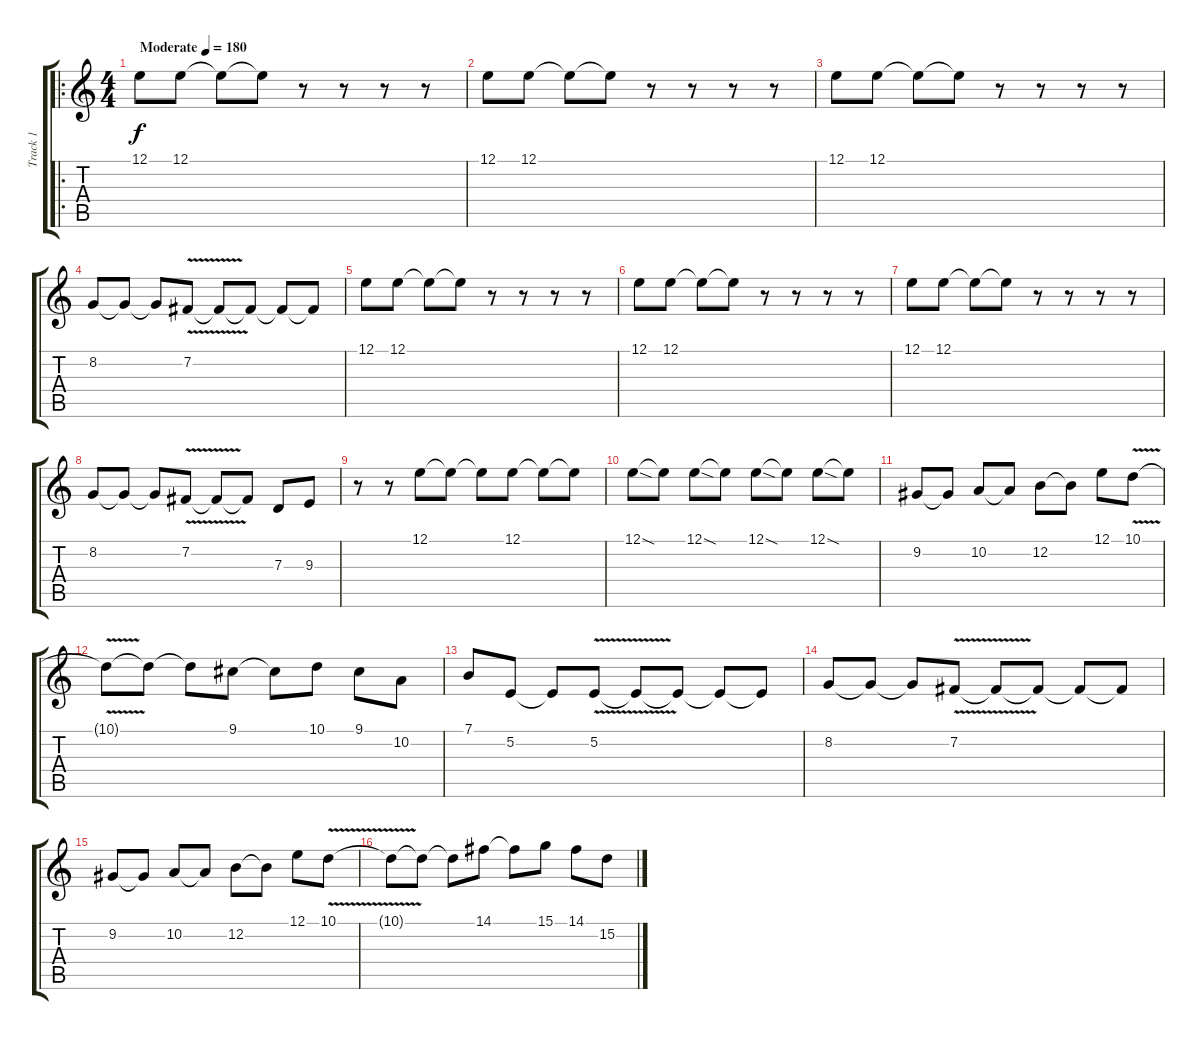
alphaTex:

\track ("Track 1" "Track 1") {instrument lead5charang}
\staff {score tabs}
\tuning (E4 B3 G3 D3 A2 E2) {hide}
\ro
\ts (4 4)
\tempo (180 "Moderate")
\clef g2
\ks c
12.1.8{dy f instrument lead5charang} 12.1.8 12.1{t}.8 12.1{t}.8 r.8 r.8 r.8 r.8 |
12.1.8 12.1.8 12.1{t}.8 12.1{t}.8 r.8 r.8 r.8 r.8 |
12.1.8 12.1.8 12.1{t}.8 12.1{t}.8 r.8 r.8 r.8 r.8 |
8.2.8 8.2{t}.8 8.2{t}.8 7.2{v}.8 7.2{t}.8 7.2{t}.8 7.2{t}.8 7.2{t}.8 |
12.1.8 12.1.8 12.1{t}.8 12.1{t}.8 r.8 r.8 r.8 r.8 |
12.1.8 12.1.8 12.1{t}.8 12.1{t}.8 r.8 r.8 r.8 r.8 |
12.1.8 12.1.8 12.1{t}.8 12.1{t}.8 r.8 r.8 r.8 r.8 |
8.2.8 8.2{t}.8 8.2{t}.8 7.2{v}.8 7.2{t}.8 7.2{t}.8 7.3.8 9.3.8 |
r.8 r.8 12.1.8 12.1{t}.8 12.1{t}.8 12.1.8 12.1{t}.8 12.1{t}.8 |
12.1{sod}.8 12.1{t}.8 12.1{sod}.8 12.1{t}.8 12.1{sod}.8 12.1{t}.8 12.1{sod}.8 12.1{t}.8 |
9.2.8 9.2{t}.8 10.2.8 10.2{t}.8 12.2.8 12.2{t}.8 12.1.8 10.1{v}.8 |
10.1{t}.8 10.1{t}.8 10.1{t}.8 9.1.8 9.1{t}.8 10.1.8 9.1.8 10.2.8 |
7.1.8 5.2.8 5.2{t}.8 5.2{v}.8 5.2{t}.8 5.2{t}.8 5.2{t}.8 5.2{t}.8 |
8.2.8 8.2{t}.8 8.2{t}.8 7.2{v}.8 7.2{t}.8 7.2{t}.8 7.2{t}.8 7.2{t}.8 |
9.2.8 9.2{t}.8 10.2.8 10.2{t}.8 12.2.8 12.2{t}.8 12.1.8 10.1{v}.8 |
10.1{t}.8 10.1{t}.8 10.1{t}.8 14.1.8 14.1{t}.8 15.1.8 14.1.8 15.2.8
